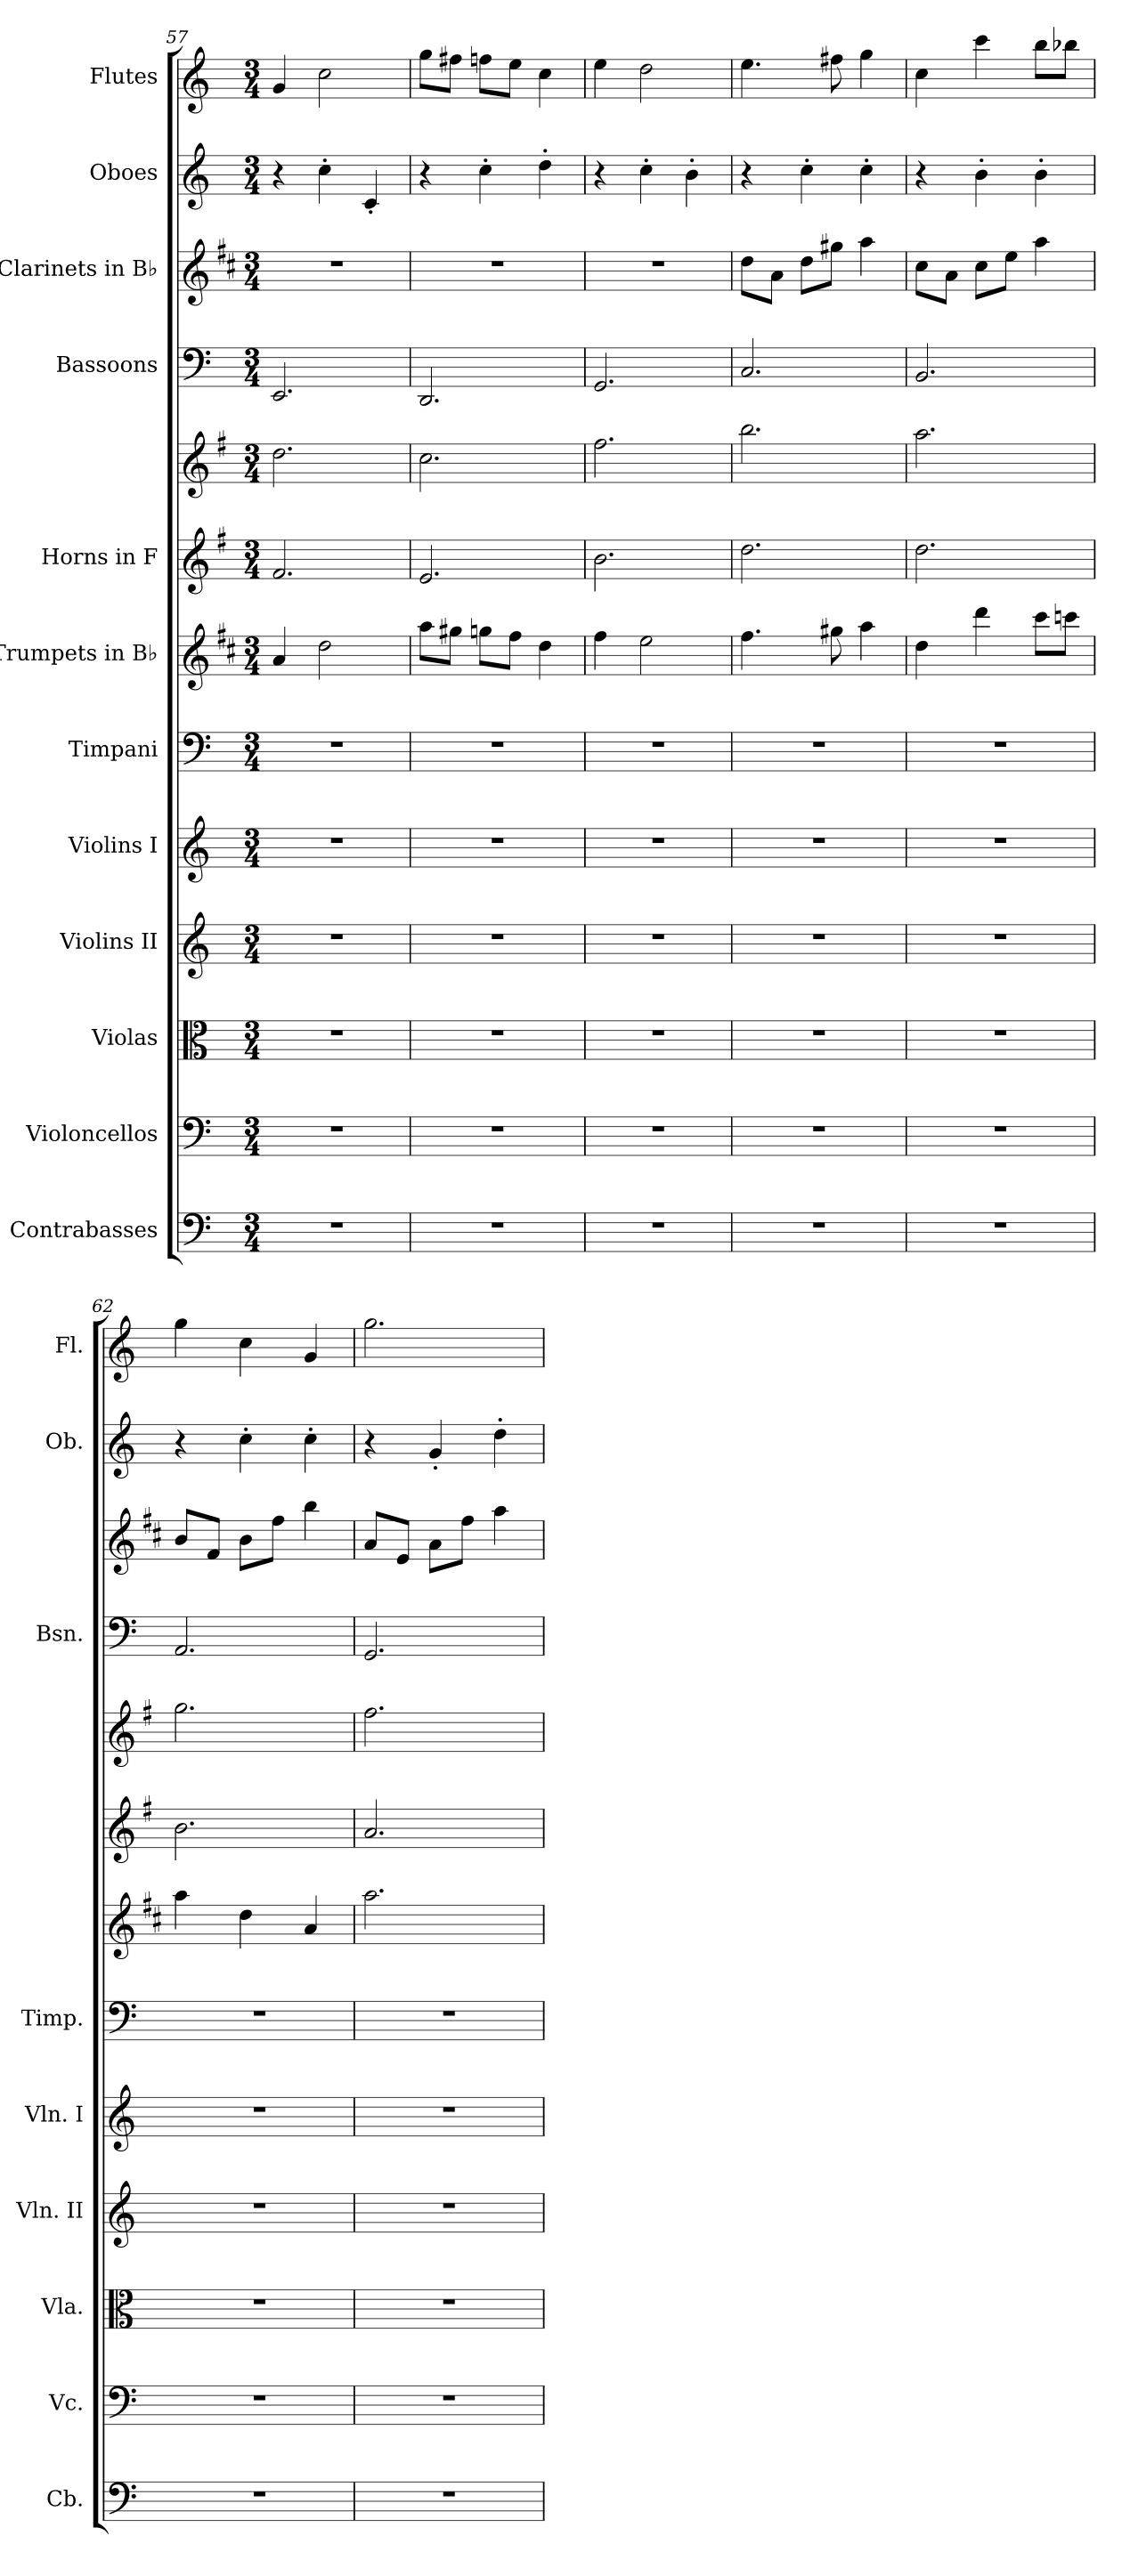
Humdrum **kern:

**kern	**kern	**kern	**kern	**kern	**kern	**kern	**kern	**kern	**kern	**kern	**kern	**kern
*part12	*part11	*part10	*part9	*part8	*part7	*part6	*part5	*part5	*part4	*part3	*part2	*part1
*staff13	*staff12	*staff11	*staff10	*staff9	*staff8	*staff7	*staff6	*staff5	*staff4	*staff3	*staff2	*staff1
*I"Contrabasses	*I"Violoncellos	*I"Violas	*I"Violins II	*I"Violins I	*I"Timpani	*I"Trumpets in B♭	*I"Horns in F	*	*I"Bassoons	*I"Clarinets in B♭	*I"Oboes	*I"Flutes
*I'Cb.	*I'Vc.	*I'Vla.	*I'Vln. II	*I'Vln. I	*I'Timp.	*	*	*	*I'Bsn.	*	*I'Ob.	*I'Fl.
*clefF4	*clefF4	*clefC3	*clefG2	*clefG2	*clefF4	*clefG2	*clefG2	*clefG2	*clefF4	*clefG2	*clefG2	*clefG2
*ITrd7c12	*	*	*	*	*	*ITrd1c2	*ITrd4c7	*ITrd4c7	*	*ITrd1c2	*	*
*k[]	*k[]	*k[]	*k[]	*k[]	*k[]	*k[]	*k[]	*k[]	*k[]	*k[]	*k[]	*k[]
*M3/4	*M3/4	*M3/4	*M3/4	*M3/4	*M3/4	*M3/4	*M3/4	*M3/4	*M3/4	*M3/4	*M3/4	*M3/4
=57	=57	=57	=57	=57	=57	=57	=57	=57	=57	=57	=57	=57
2.r	2.r	2.r	2.r	2.r	2.r	4g/	2.B/	2.g\	2.EE/	2.r	4r	4g/
.	.	.	.	.	.	2cc\	.	.	.	.	4cc'\	2cc\
.	.	.	.	.	.	.	.	.	.	.	4c'/	.
=58	=58	=58	=58	=58	=58	=58	=58	=58	=58	=58	=58	=58
2.r	2.r	2.r	2.r	2.r	2.r	8gg\L	2.A/	2.f\	2.DD/	2.r	4r	8gg\L
.	.	.	.	.	.	8ff#X\J	.	.	.	.	.	8ff#X\J
.	.	.	.	.	.	8ffn\L	.	.	.	.	4cc'\	8ffn\L
.	.	.	.	.	.	8ee\J	.	.	.	.	.	8ee\J
.	.	.	.	.	.	4cc\	.	.	.	.	4dd'\	4cc\
=59	=59	=59	=59	=59	=59	=59	=59	=59	=59	=59	=59	=59
2.r	2.r	2.r	2.r	2.r	2.r	4ee\	2.e\	2.b\	2.GG/	2.r	4r	4ee\
.	.	.	.	.	.	2dd\	.	.	.	.	4cc'\	2dd\
.	.	.	.	.	.	.	.	.	.	.	4b'\	.
!!LO:PB:g=z
=60	=60	=60	=60	=60	=60	=60	=60	=60	=60	=60	=60	=60
2.r	2.r	2.r	2.r	2.r	2.r	4.ee\	2.g\	2.ee\	2.C/	8cc\L	4r	4.ee\
.	.	.	.	.	.	.	.	.	.	8g\J	.	.
.	.	.	.	.	.	.	.	.	.	8cc\L	4cc'\	.
.	.	.	.	.	.	8ff#X\	.	.	.	8ff#X\J	.	8ff#X\
.	.	.	.	.	.	4gg\	.	.	.	4gg\	4cc'\	4gg\
=61	=61	=61	=61	=61	=61	=61	=61	=61	=61	=61	=61	=61
2.r	2.r	2.r	2.r	2.r	2.r	4cc\	2.g\	2.dd\	2.BB/	8b\L	4r	4cc\
.	.	.	.	.	.	.	.	.	.	8g\J	.	.
.	.	.	.	.	.	4ccc\	.	.	.	8b\L	4b'\	4ccc\
.	.	.	.	.	.	.	.	.	.	8dd\J	.	.
.	.	.	.	.	.	8bb\L	.	.	.	4gg\	4b'\	8bb\L
.	.	.	.	.	.	8bb-X\J	.	.	.	.	.	8bb-X\J
=62	=62	=62	=62	=62	=62	=62	=62	=62	=62	=62	=62	=62
2.r	2.r	2.r	2.r	2.r	2.r	4gg\	2.e\	2.cc\	2.AA/	8a/L	4r	4gg\
.	.	.	.	.	.	.	.	.	.	8e/J	.	.
.	.	.	.	.	.	4cc\	.	.	.	8a\L	4cc'\	4cc\
.	.	.	.	.	.	.	.	.	.	8ee\J	.	.
.	.	.	.	.	.	4g/	.	.	.	4aa\	4cc'\	4g/
=63	=63	=63	=63	=63	=63	=63	=63	=63	=63	=63	=63	=63
2.r	2.r	2.r	2.r	2.r	2.r	2.gg\	2.d/	2.b\	2.GG/	8g/L	4r	2.gg\
.	.	.	.	.	.	.	.	.	.	8d/J	.	.
.	.	.	.	.	.	.	.	.	.	8g\L	4g'/	.
.	.	.	.	.	.	.	.	.	.	8ee\J	.	.
.	.	.	.	.	.	.	.	.	.	4gg\	4dd'\	.
=	=	=	=	=	=	=	=	=	=	=	=	=
*-	*-	*-	*-	*-	*-	*-	*-	*-	*-	*-	*-	*-
